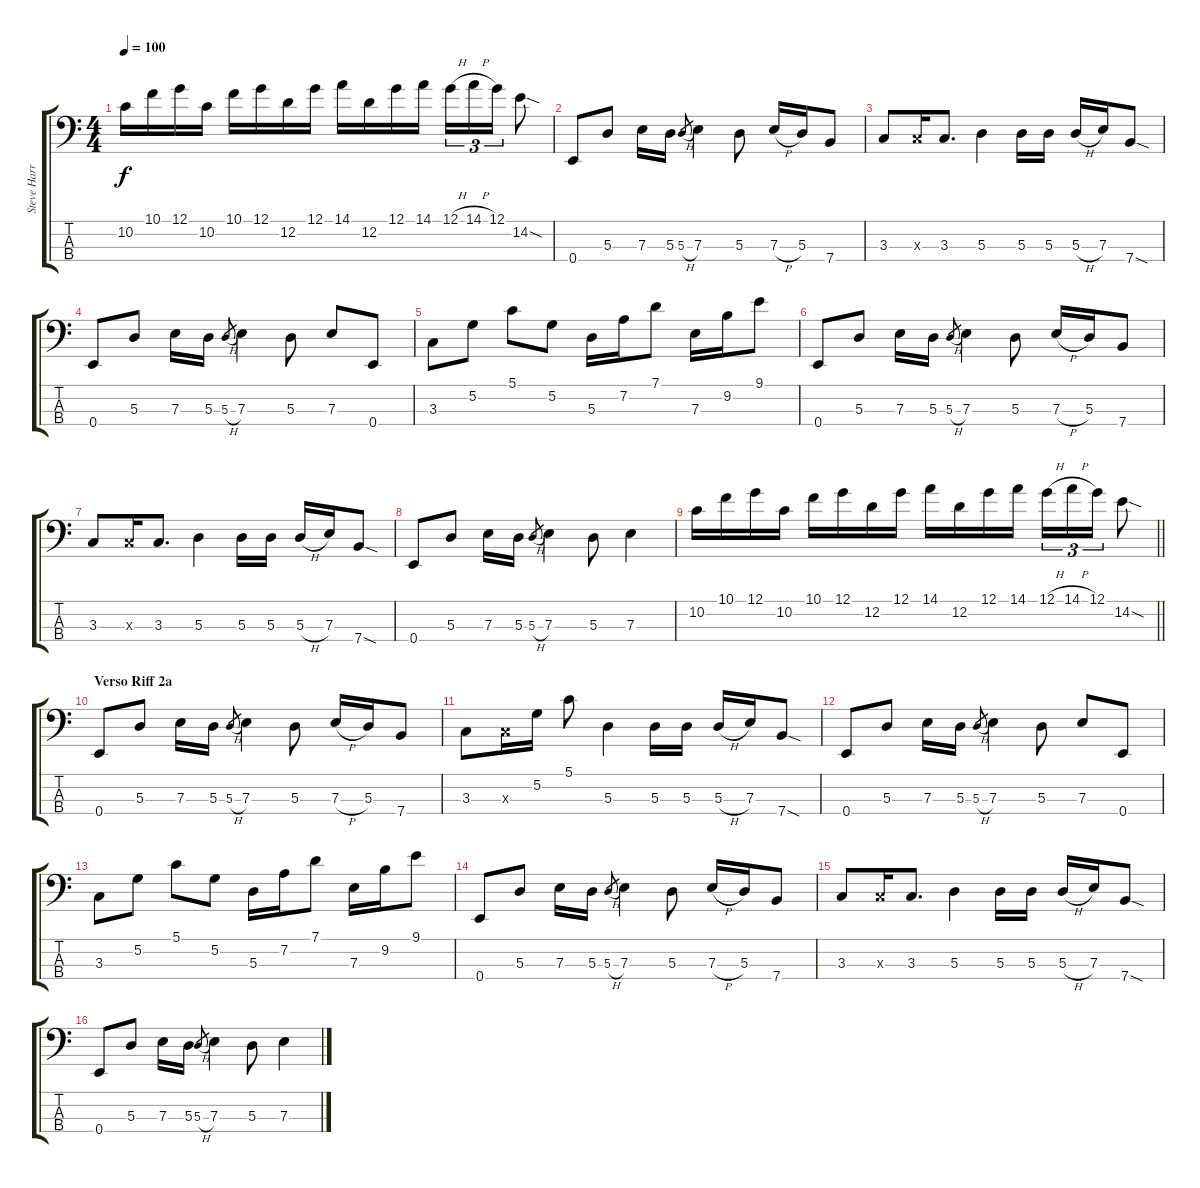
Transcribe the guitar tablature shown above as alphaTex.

\track ("Steve Harris" "Steve Harr") {instrument electricbassfinger}
\staff {score tabs}
\tuning (G2 D2 A1 E1) {hide}
\ts (4 4)
\tempo 100
\clef f4
\ks c
10.2.16{dy f} 10.1.16 12.1.16 10.2.16 10.1.16 12.1.16 12.2.16 12.1.16 14.1.16 12.2.16 12.1.16 14.1.16 12.1{h}.16{tu (3 2)} 14.1{h}.16{tu (3 2)} 12.1.16{tu (3 2)} 14.2{sod}.8 |
0.4.8 5.3.8 7.3.16 5.3.16 5.3{h}.8{gr} 7.3.4 5.3.8 7.3{h}.16 5.3.16 7.4.8 |
3.3.8 3.3{x}.16 3.3.8{d} 5.3.4 5.3.16 5.3.16 5.3{h}.16 7.3.16 7.4{sod}.8 |
0.4.8 5.3.8 7.3.16 5.3.16 5.3{h}.8{gr} 7.3.4 5.3.8 7.3.8 0.4.8 |
3.3.8 5.2.8 5.1.8 5.2.8 5.3.16 7.2.16 7.1.8 7.3.16 9.2.16 9.1.8 |
0.4.8 5.3.8 7.3.16 5.3.16 5.3{h}.8{gr} 7.3.4 5.3.8 7.3{h}.16 5.3.16 7.4.8 |
3.3.8 3.3{x}.16 3.3.8{d} 5.3.4 5.3.16 5.3.16 5.3{h}.16 7.3.16 7.4{sod}.8 |
0.4.8 5.3.8 7.3.16 5.3.16 5.3{h}.8{gr} 7.3.4 5.3.8 7.3.4 |
\barLineRight lightlight
10.2.16 10.1.16 12.1.16 10.2.16 10.1.16 12.1.16 12.2.16 12.1.16 14.1.16 12.2.16 12.1.16 14.1.16 12.1{h}.16{tu (3 2)} 14.1{h}.16{tu (3 2)} 12.1.16{tu (3 2)} 14.2{sod}.8 |
\section ("" "Verso Riff 2a")
0.4.8 5.3.8 7.3.16 5.3.16 5.3{h}.8{gr} 7.3.4 5.3.8 7.3{h}.16 5.3.16 7.4.8 |
3.3.8 3.3{x}.16 5.2.16 5.1.8 5.3.4 5.3.16 5.3.16 5.3{h}.16 7.3.16 7.4{sod}.8 |
0.4.8 5.3.8 7.3.16 5.3.16 5.3{h}.8{gr} 7.3.4 5.3.8 7.3.8 0.4.8 |
3.3.8 5.2.8 5.1.8 5.2.8 5.3.16 7.2.16 7.1.8 7.3.16 9.2.16 9.1.8 |
0.4.8 5.3.8 7.3.16 5.3.16 5.3{h}.8{gr} 7.3.4 5.3.8 7.3{h}.16 5.3.16 7.4.8 |
3.3.8 3.3{x}.16 3.3.8{d} 5.3.4 5.3.16 5.3.16 5.3{h}.16 7.3.16 7.4{sod}.8 |
0.4.8 5.3.8 7.3.16 5.3.16 5.3{h}.8{gr} 7.3.4 5.3.8 7.3.4
